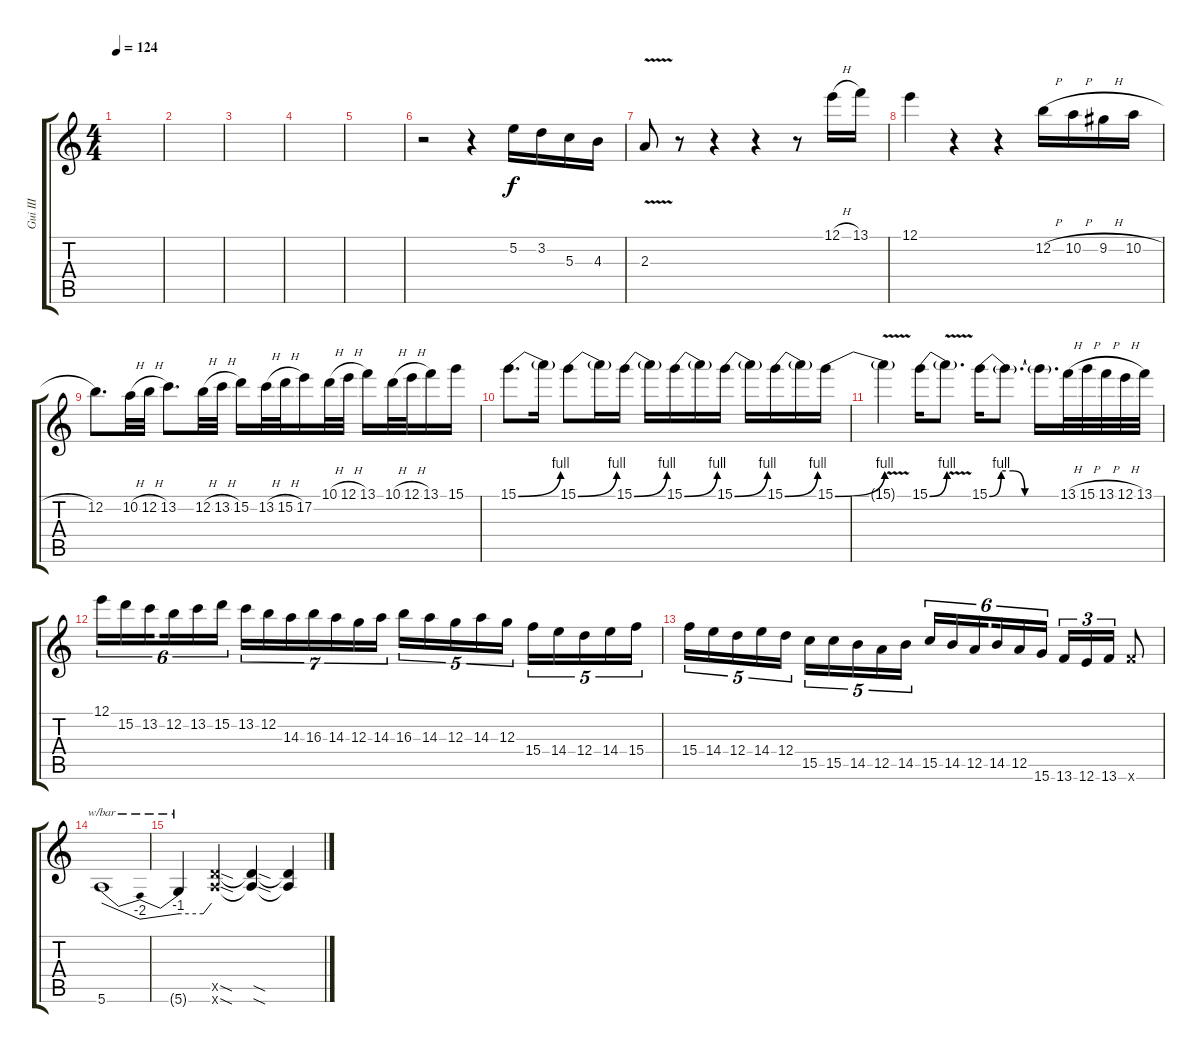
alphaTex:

\track ("Gui III" "Gui III") {instrument distortionguitar}
\staff {score tabs}
\tuning (E4 B3 G3 D3 A2 E2) {hide}
\ts (4 4)
\tempo 124
\clef g2
\ks c
|
|
|
|
|
r.2 r.4 5.2.16{volume 15} 3.2.16 5.3.16 4.3.16 |
2.3{v}.8 r.8 r.4 r.4 r.8 12.1{h}.16 13.1.16 |
12.1.4 r.4 r.4 12.2{h}.16 10.2{h}.16 9.2{h}.16 10.2{h}.16 |
12.2.8{d} 10.2{h}.32 12.2{h}.32 13.2.8{d} 12.2{h}.32 13.2{h}.32 15.2.16 13.2{h}.32 15.2{h}.32 17.2.16 10.1{h}.32 12.1{h}.32 13.1.16 10.1{h}.32 12.1{h}.32 13.1.16 15.1.16 |
15.1{be (bend 0 0 60 4)}.8{d} 15.1{t}.16 15.1{be (bend 0 0 60 4)}.8 15.1{t}.16 15.1{be (bend 0 0 60 4)}.16 15.1{t}.16 15.1{be (bend 0 0 60 4)}.16 15.1{t}.16 15.1{be (bend 0 0 60 4)}.16 15.1{t}.16 15.1{be (bend 0 0 60 4)}.16 15.1{t}.16 15.1{be (bend 0 0 60 4)}.16 |
15.1{v t}.4 15.1{be (bend 0 0 60 4)}.16 15.1{v t}.8{d} 15.1{be (custom 0 0 10 4 20 4 30 0 60 0)}.16 15.1{t}.8{d} 15.1{t}.16{d} 13.1{h}.32 15.1{h}.32 13.1{h}.32 12.1{h}.32 13.1.32 |
12.1.16{tu (6 4)} 15.2.16{tu (6 4)} 13.2.16{tu (6 4) beam splitsecondary} 12.2.16{tu (6 4)} 13.2.16{tu (6 4)} 15.2.16{tu (6 4)} 13.2.16{tu (7 4)} 12.2.16{tu (7 4)} 14.3.16{tu (7 4)} 16.3.16{tu (7 4)} 14.3.16{tu (7 4)} 12.3.16{tu (7 4)} 14.3.16{tu (7 4)} 16.3.16{tu (5 4)} 14.3.16{tu (5 4)} 12.3.16{tu (5 4)} 14.3.16{tu (5 4)} 12.3.16{tu (5 4)} 15.4.16{tu (5 4)} 14.4.16{tu (5 4)} 12.4.16{tu (5 4)} 14.4.16{tu (5 4)} 15.4.16{tu (5 4)} |
15.4.16{tu (5 4)} 14.4.16{tu (5 4)} 12.4.16{tu (5 4)} 14.4.16{tu (5 4)} 12.4.16{tu (5 4)} 15.5.16{tu (5 4)} 15.5.16{tu (5 4)} 14.5.16{tu (5 4)} 12.5.16{tu (5 4)} 14.5.16{tu (5 4)} 15.5.16{tu (6 4)} 14.5.16{tu (6 4)} 12.5.16{tu (6 4) beam splitsecondary} 14.5.16{tu (6 4)} 12.5.16{tu (6 4)} 15.6.16{tu (6 4)} 13.6.16{tu (3 2)} 12.6.16{tu (3 2)} 13.6.16{tu (3 2)} 13.6{x}.8 |
5.6.1{tbe (dip default 0 0 45 -8 60 -4)} |
5.6{t}.4{tbe (custom default 0 -4 45 -4 60 0)} (5.5{sod x} 5.6{sod x}).4 (5.5{sod t} 5.6{sod t}).4 (5.5{t} 5.6{t}).4
